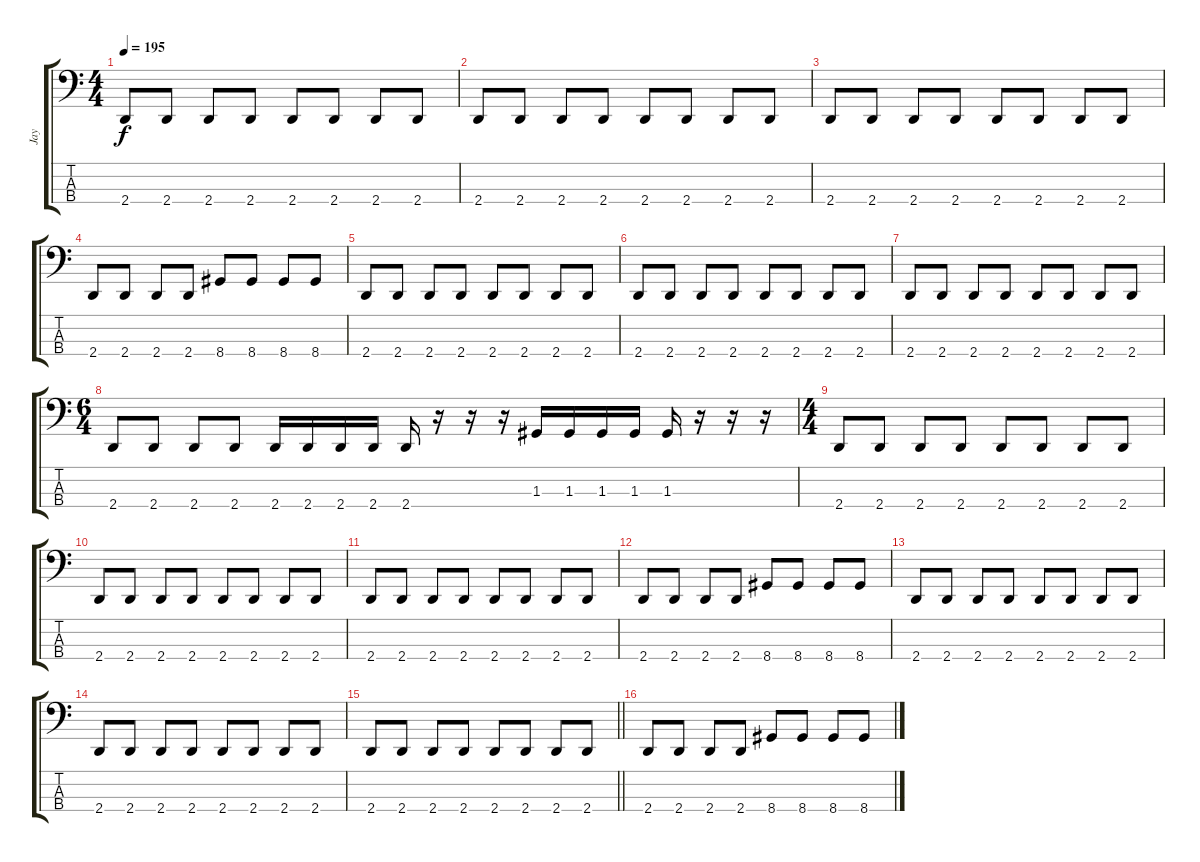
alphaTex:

\track ("Jay" "Jay") {instrument electricbassfinger}
\staff {score tabs}
\tuning (F2 C2 G1 C1) {hide}
\ts (4 4)
\tempo 195
\clef f4
\ks c
2.4.8{dy f} 2.4.8 2.4.8 2.4.8 2.4.8 2.4.8 2.4.8 2.4.8 |
2.4.8 2.4.8 2.4.8 2.4.8 2.4.8 2.4.8 2.4.8 2.4.8 |
2.4.8 2.4.8 2.4.8 2.4.8 2.4.8 2.4.8 2.4.8 2.4.8 |
2.4.8 2.4.8 2.4.8 2.4.8 8.4.8 8.4.8 8.4.8 8.4.8 |
2.4.8 2.4.8 2.4.8 2.4.8 2.4.8 2.4.8 2.4.8 2.4.8 |
2.4.8 2.4.8 2.4.8 2.4.8 2.4.8 2.4.8 2.4.8 2.4.8 |
2.4.8 2.4.8 2.4.8 2.4.8 2.4.8 2.4.8 2.4.8 2.4.8 |
\ts (6 4)
2.4.8 2.4.8 2.4.8 2.4.8 2.4.16 2.4.16 2.4.16 2.4.16 2.4.16 r.16 r.16 r.16 1.3.16 1.3.16 1.3.16 1.3.16 1.3.16 r.16 r.16 r.16 |
\ts (4 4)
2.4.8 2.4.8 2.4.8 2.4.8 2.4.8 2.4.8 2.4.8 2.4.8 |
2.4.8 2.4.8 2.4.8 2.4.8 2.4.8 2.4.8 2.4.8 2.4.8 |
2.4.8 2.4.8 2.4.8 2.4.8 2.4.8 2.4.8 2.4.8 2.4.8 |
2.4.8 2.4.8 2.4.8 2.4.8 8.4.8 8.4.8 8.4.8 8.4.8 |
2.4.8 2.4.8 2.4.8 2.4.8 2.4.8 2.4.8 2.4.8 2.4.8 |
2.4.8 2.4.8 2.4.8 2.4.8 2.4.8 2.4.8 2.4.8 2.4.8 |
\barLineRight lightlight
2.4.8 2.4.8 2.4.8 2.4.8 2.4.8 2.4.8 2.4.8 2.4.8 |
2.4.8 2.4.8 2.4.8 2.4.8 8.4.8 8.4.8 8.4.8 8.4.8
